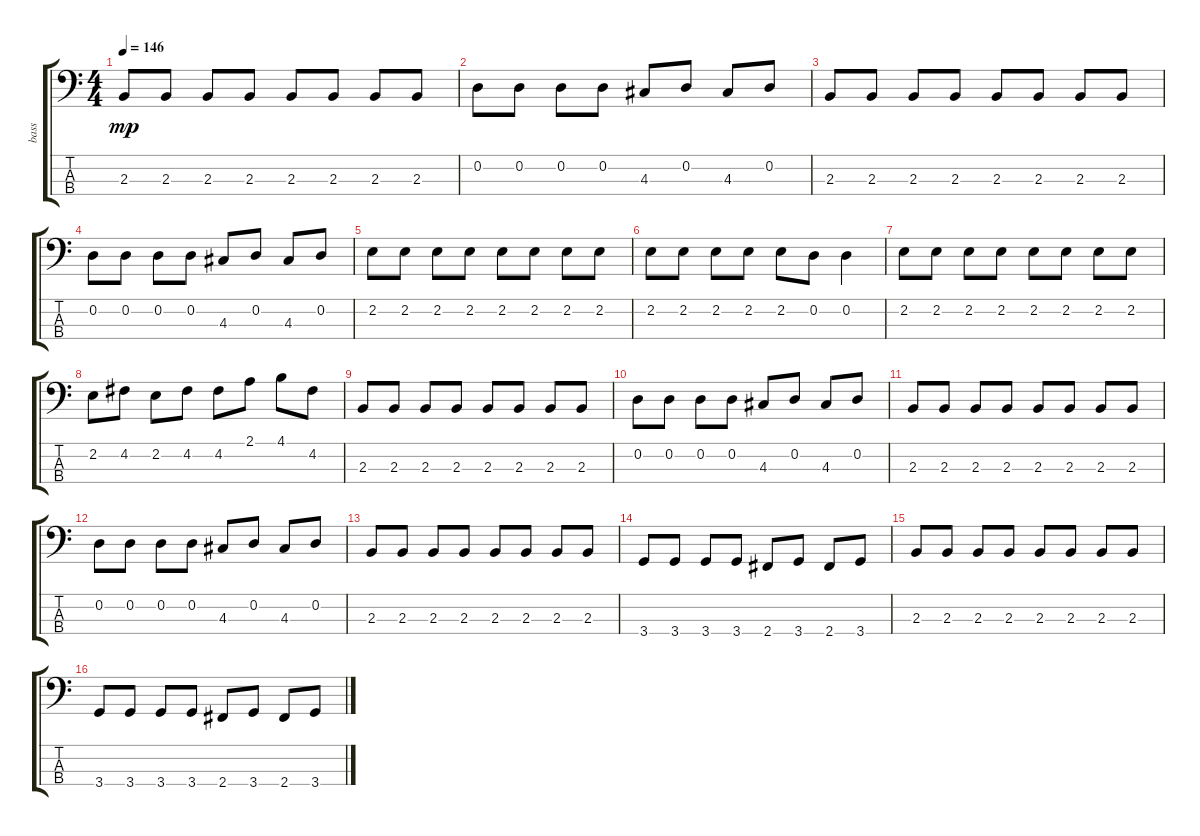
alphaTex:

\track ("bass" "bass") {instrument electricbasspick}
\staff {score tabs}
\tuning (G2 D2 A1 E1) {hide}
\ts (4 4)
\tempo 146
\clef f4
\ks c
2.3.8{dy mp} 2.3.8 2.3.8 2.3.8 2.3.8 2.3.8 2.3.8 2.3.8 |
0.2.8 0.2.8 0.2.8 0.2.8 4.3.8 0.2.8 4.3.8 0.2.8 |
2.3.8 2.3.8 2.3.8 2.3.8 2.3.8 2.3.8 2.3.8 2.3.8 |
0.2.8 0.2.8 0.2.8 0.2.8 4.3.8 0.2.8 4.3.8 0.2.8 |
2.2.8 2.2.8 2.2.8 2.2.8 2.2.8 2.2.8 2.2.8 2.2.8 |
2.2.8 2.2.8 2.2.8 2.2.8 2.2.8 0.2.8 0.2.4 |
2.2.8 2.2.8 2.2.8 2.2.8 2.2.8 2.2.8 2.2.8 2.2.8 |
2.2.8 4.2.8 2.2.8 4.2.8 4.2.8 2.1.8 4.1.8 4.2.8 |
2.3.8 2.3.8 2.3.8 2.3.8 2.3.8 2.3.8 2.3.8 2.3.8 |
0.2.8 0.2.8 0.2.8 0.2.8 4.3.8 0.2.8 4.3.8 0.2.8 |
2.3.8 2.3.8 2.3.8 2.3.8 2.3.8 2.3.8 2.3.8 2.3.8 |
0.2.8 0.2.8 0.2.8 0.2.8 4.3.8 0.2.8 4.3.8 0.2.8 |
2.3.8 2.3.8 2.3.8 2.3.8 2.3.8 2.3.8 2.3.8 2.3.8 |
3.4.8 3.4.8 3.4.8 3.4.8 2.4.8 3.4.8 2.4.8 3.4.8 |
2.3.8 2.3.8 2.3.8 2.3.8 2.3.8 2.3.8 2.3.8 2.3.8 |
3.4.8 3.4.8 3.4.8 3.4.8 2.4.8 3.4.8 2.4.8 3.4.8
